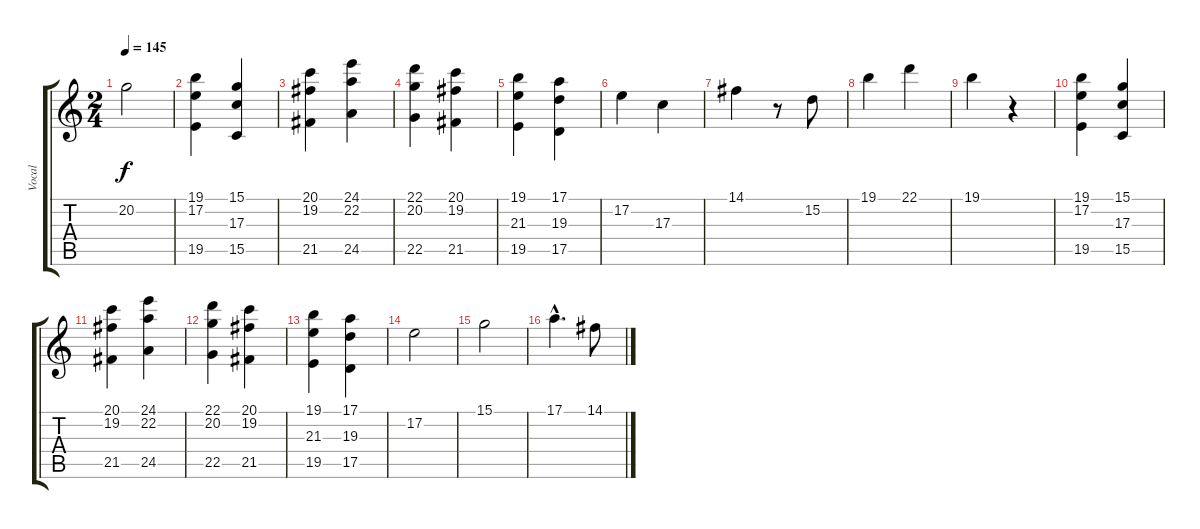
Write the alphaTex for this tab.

\track ("Vocal" "Vocal") {instrument tenorsax}
\staff {score tabs}
\tuning (E4 B3 G3 D3 A2 E2) {hide}
\ts (2 4)
\tempo 145
\clef g2
\ks c
20.2{t}.2{dy f} |
(19.1 17.2 19.5).4 (15.1 17.3 15.5).4 |
(20.1 19.2 21.5).4 (24.1 22.2 24.5).4 |
(22.1 20.2 22.5).4 (20.1 19.2 21.5).4 |
(19.1 21.3 19.5).4 (17.1 19.3 17.5).4 |
17.2.4 17.3.4 |
14.1.4 r.8 15.2.8 |
19.1.4 22.1.4 |
19.1.4 r.4 |
(19.1 17.2 19.5).4 (15.1 17.3 15.5).4 |
(20.1 19.2 21.5).4 (24.1 22.2 24.5).4 |
(22.1 20.2 22.5).4 (20.1 19.2 21.5).4 |
(19.1 21.3 19.5).4 (17.1 19.3 17.5).4 |
17.2.2 |
15.1.2 |
17.1{hac}.4{d} 14.1.8
